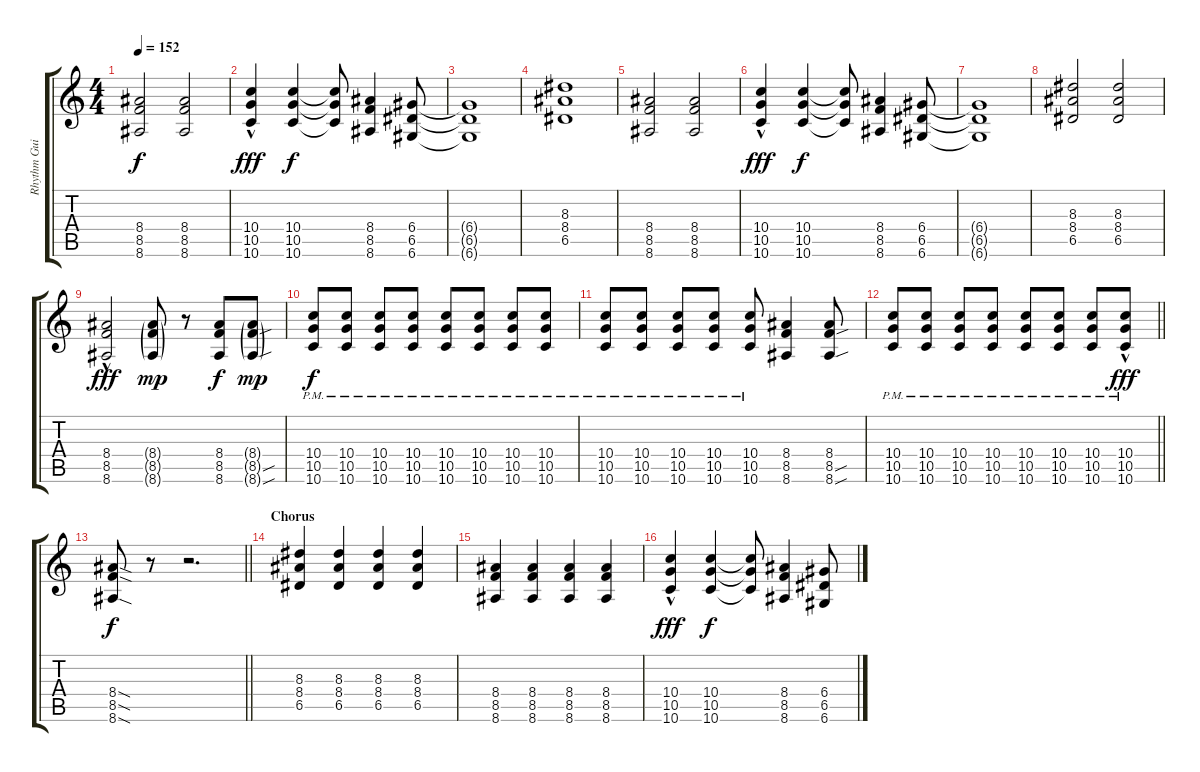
\track ("Rhythm Guitar" "Rhythm Gui") {instrument distortionguitar}
\staff {score tabs}
\tuning (E4 B3 G3 D3 A2 D2) {hide}
\ts (4 4)
\tempo 152
\clef g2
\ks c
(8.4 8.5 8.6).2{dy f} (8.4 8.5 8.6).2 |
(10.4{hac} 10.5 10.6).4{dy fff} (10.4 10.5 10.6).4{dy f} (10.4{t} 10.5{t} 10.6{t}).8 (8.4 8.5 8.6).4 (6.4 6.5 6.6).8 |
(6.4{t} 6.5{t} 6.6{t}).1 |
(8.3 8.4 6.5).1 |
(8.4 8.5 8.6).2 (8.4 8.5 8.6).2 |
(10.4{hac} 10.5 10.6).4{dy fff} (10.4 10.5 10.6).4{dy f} (10.4{t} 10.5{t} 10.6{t}).8 (8.4 8.5 8.6).4 (6.4 6.5 6.6).8 |
(6.4{t} 6.5{t} 6.6{t}).1 |
(8.3 8.4 6.5).2 (8.3 8.4 6.5).2 |
(8.4 8.5 8.6{hac}).2{dy fff} (8.4{g} 8.5{g} 8.6{g}).8{dy mp} r.8 (8.4 8.5 8.6).8{dy f} (8.4{g} 8.5{sou g} 8.6{sou g}).8{dy mp} |
(10.4{pm} 10.5{pm} 10.6{pm}).8{dy f} (10.4{pm} 10.5{pm} 10.6{pm}).8 (10.4{pm} 10.5{pm} 10.6{pm}).8 (10.4{pm} 10.5{pm} 10.6{pm}).8 (10.4{pm} 10.5{pm} 10.6{pm}).8 (10.4{pm} 10.5{pm} 10.6{pm}).8 (10.4{pm} 10.5{pm} 10.6{pm}).8 (10.4{pm} 10.5{pm} 10.6{pm}).8 |
(10.4{pm} 10.5{pm} 10.6{pm}).8 (10.4{pm} 10.5{pm} 10.6{pm}).8 (10.4{pm} 10.5{pm} 10.6{pm}).8 (10.4{pm} 10.5{pm} 10.6{pm}).8 (10.4{pm} 10.5{pm} 10.6{pm}).8 (8.4 8.5 8.6).4 (8.4 8.5{sou} 8.6{sou}).8 |
\barLineRight lightlight
(10.4{pm} 10.5{pm} 10.6{pm}).8 (10.4{pm} 10.5{pm} 10.6{pm}).8 (10.4{pm} 10.5{pm} 10.6{pm}).8 (10.4{pm} 10.5{pm} 10.6{pm}).8 (10.4{pm} 10.5{pm} 10.6{pm}).8 (10.4{pm} 10.5{pm} 10.6{pm}).8 (10.4{pm} 10.5{pm} 10.6{pm}).8 (10.4{pm} 10.5{hac pm} 10.6{pm}).8{dy fff} |
\section ("" "")
\barLineRight lightlight
(8.4{sod} 8.5{sod} 8.6{sod}).8{dy f} r.8 r.2{d} |
\section ("" "Chorus")
(8.3 8.4 6.5).4 (8.3 8.4 6.5).4 (8.3 8.4 6.5).4 (8.3 8.4 6.5).4 |
(8.4 8.5 8.6).4 (8.4 8.5 8.6).4 (8.4 8.5 8.6).4 (8.4 8.5 8.6).4 |
(10.4{hac} 10.5 10.6).4{dy fff} (10.4 10.5 10.6).4{dy f} (10.4{t} 10.5{t} 10.6{t}).8 (8.4 8.5 8.6).4 (6.4 6.5 6.6).8
